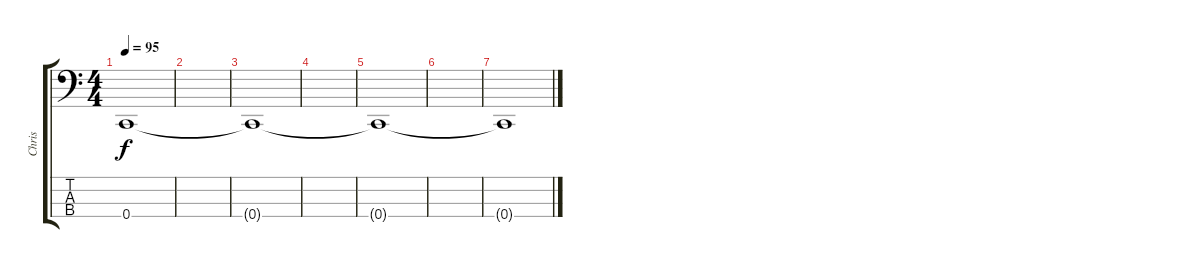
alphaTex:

\track ("Chris" "Chris") {instrument electricbasspick}
\staff {score tabs}
\tuning (F2 C2 G1 C1) {hide}
\ts (4 4)
\tempo 95
\clef f4
\ks c
0.4{t}.1{dy f} |
|
0.4{t}.1 |
|
0.4{t}.1 |
|
0.4{t}.1
